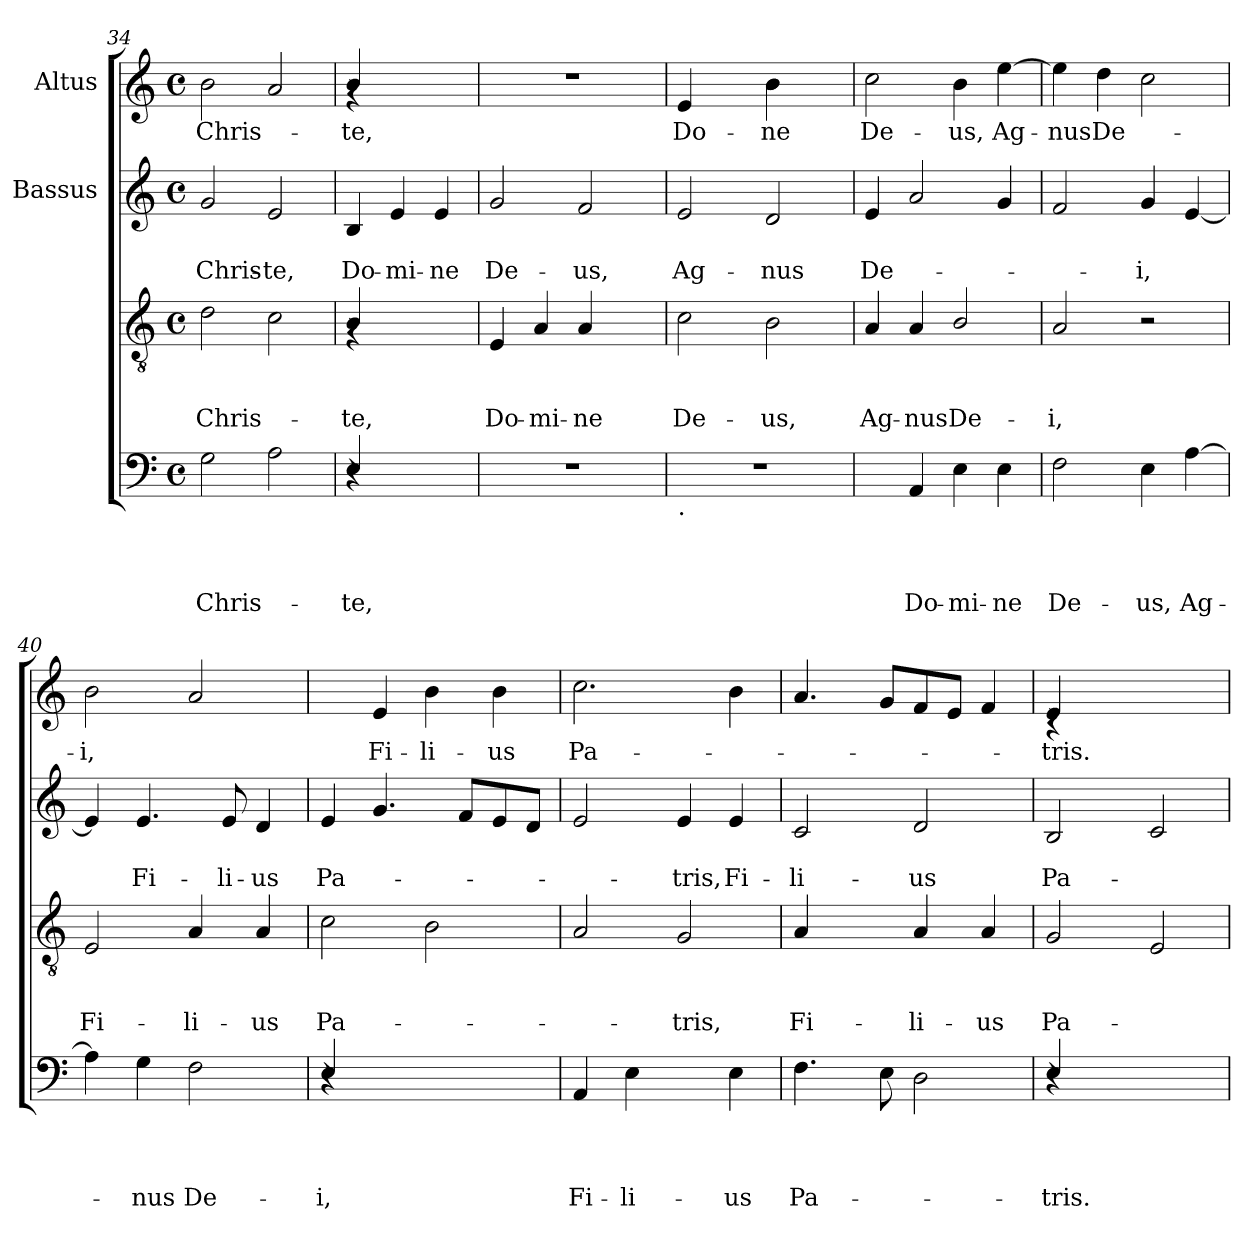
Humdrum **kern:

**kern	**text	**text	**text	**text	**kern	**text	**text	**text	**kern	**text	**text	**kern	**text
*part4	*part4	*part4	*part4	*part4	*part3	*part3	*part3	*part3	*part2	*part2	*part2	*part1	*part1
*staff4	*staff4	*staff4	*staff4	*staff4	*staff3	*staff3	*staff3	*staff3	*staff2	*staff2	*staff2	*staff1	*staff1
*	*	*	*	*	*	*	*	*	*I"Bassus	*	*	*I"Altus	*
*clefF4	*	*	*	*	*clefGv2	*	*	*	*clefG2	*	*	*clefG2	*
*k[]	*	*	*	*	*k[]	*	*	*	*k[]	*	*	*k[]	*
*C:	*	*	*	*	*C:	*	*	*	*C:	*	*	*C:	*
*M4/4	*	*	*	*	*M4/4	*	*	*	*M4/4	*	*	*M4/4	*
*met(c)	*	*	*	*	*met(c)	*	*	*	*met(c)	*	*	*met(c)	*
=34	=34	=34	=34	=34	=34	=34	=34	=34	=34	=34	=34	=34	=34
!	!	!	!	!LO:LY:b	!	!	!	!LO:LY:b	!	!	!LO:LY:b	!	!LO:LY:b
2G\	.	.	.	Chris-	2d\	.	.	Chris-	2g/	.	Chris-	2b\	Chris-
!	!	!	!	!	!	!	!	!	!	!	!LO:LY:b	!	!
2A\	.	.	.	.	2c\	.	.	.	2e/	.	-te,	2a/	.
=35	=35	=35	=35	=35	=35	=35	=35	=35	=35	=35	=35	=35	=35
!LO:N:head=solid	!	!	!	!LO:LY:b	!LO:N:head=solid	!	!	!LO:LY:b	!	!	!LO:LY:b	!LO:N:head=solid	!LO:LY:b
*^	*	*	*	*	*^	*	*	*	*	*	*	*^	*
4E/	4rC	.	.	.	-te,	4B/	4rG	.	.	-te,	4B/	.	Do-	4b/	4rg	-te,
!	!	!	!	!	!	!	!	!	!	!	!	!	!LO:LY:b	!	!	!
2ryy	2ryy	.	.	.	.	2ryy	2ryy	.	.	.	4e/	.	-mi-	2ryy	2ryy	.
!	!	!	!	!	!	!	!	!	!	!	!	!	!LO:LY:b	!	!	!
.	.	.	.	.	.	.	.	.	.	.	4e/	.	-ne	.	.	.
*v	*v	*	*	*	*	*	*	*	*	*	*	*	*	*v	*v	*
*	*	*	*	*	*v	*v	*	*	*	*	*	*	*	*
=36	=36	=36	=36	=36	=36	=36	=36	=36	=36	=36	=36	=36	=36
!	!	!	!	!	!	!	!	!LO:LY:b	!	!	!LO:LY:b	!	!
1r	.	.	.	.	4E/	.	.	Do-	2g/	.	De-	1r	.
!	!	!	!	!	!	!	!	!LO:LY:b	!	!	!	!	!
.	.	.	.	.	4A/	.	.	-mi-	.	.	.	.	.
!	!	!	!	!	!	!	!	!LO:LY:b	!	!	!LO:LY:b	!	!
.	.	.	.	.	4A/	.	.	-ne	2f/	.	-us,	.	.
.	.	.	.	.	4ryy	.	.	.	.	.	.	.	.
!!LO:LB:g=z
=37	=37	=37	=37	=37	=37	=37	=37	=37	=37	=37	=37	=37	=37
!LO:TX:b:t=.	!	!	!	!	!	!	!	!	!	!	!	!	!
!	!	!	!	!	!	!	!	!LO:LY:b	!	!	!LO:LY:b	!	!LO:LY:b
*	*	*	*	*	*	*	*	*	*	*	*	*^	*
1r	.	.	.	.	2c\	.	.	De-	2e/	.	Ag-	4e/	2ryy	Do-
.	.	.	.	.	.	.	.	.	.	.	.	4ryy	.	.
!	!	!	!	!	!	!	!	!LO:LY:b	!	!	!LO:LY:b	!	!	!LO:LY:b
!	!	!	!	!	!	!	!	!	!	!	!	!	!	!LO:LY:b
.	.	.	.	.	2B\	.	.	-us,	2d/	.	-nus	4b\	4b\	-ne
.	.	.	.	.	.	.	.	.	.	.	.	4ryy	4ryy	.
=38	=38	=38	=38	=38	=38	=38	=38	=38	=38	=38	=38	=38	=38	=38
!	!	!	!	!	!	!	!	!LO:LY:b	!	!	!LO:LY:b	!	!	!LO:LY:b
*	*	*	*	*	*	*	*	*	*	*	*	*v	*v	*
4ryy	.	.	.	.	4A/	.	.	Ag-	4e/	.	De-	2cc\	De-
!	!	!	!	!LO:LY:b	!	!	!	!LO:LY:b	!	!	!	!	!
4AA/	.	.	.	Do-	4A/	.	.	-nus	2a/	.	.	.	.
!	!	!	!	!LO:LY:b	!	!	!	!LO:LY:b	!	!	!	!	!LO:LY:b
4E\	.	.	.	-mi-	2B/	.	.	De-	.	.	.	4b\	-us,
!	!	!	!	!LO:LY:b	!	!	!	!	!	!	!	!	!LO:LY:b
4E\	.	.	.	-ne	.	.	.	.	4g/	.	.	[>4ee\	Ag-
=39	=39	=39	=39	=39	=39	=39	=39	=39	=39	=39	=39	=39	=39
!	!	!	!	!LO:LY:b	!	!	!	!LO:LY:b	!	!	!	!	!LO:LY:b
2F\	.	.	.	De-	2A/	.	.	-i,	2f/	.	.	4ee\]	-nus
!	!	!	!	!	!	!	!	!	!	!	!	!	!LO:LY:b
.	.	.	.	.	.	.	.	.	.	.	.	4dd\	De-
!	!	!	!	!LO:LY:b	!	!	!	!	!	!	!LO:LY:b	!	!
4E\	.	.	.	-us,	2r	.	.	.	4g/	.	-i,	2cc\	.
!	!	!	!	!LO:LY:b	!	!	!	!	!	!	!	!	!
[>4A\	.	.	.	Ag-	.	.	.	.	[<4e/	.	.	.	.
=40	=40	=40	=40	=40	=40	=40	=40	=40	=40	=40	=40	=40	=40
!	!	!	!	!	!	!	!	!LO:LY:b	!	!	!	!	!LO:LY:b
4A\]	.	.	.	.	2E/	.	.	Fi-	4e/]	.	.	2b\	-i,
!	!	!	!	!LO:LY:b	!	!	!	!	!	!	!LO:LY:b	!	!
4G\	.	.	.	-nus	.	.	.	.	4.e/	.	Fi-	.	.
!	!	!	!	!LO:LY:b	!	!	!	!LO:LY:b	!	!	!	!	!
2F\	.	.	.	De-	4A/	.	.	-li-	.	.	.	2a/	.
!	!	!	!	!	!	!	!	!	!	!	!LO:LY:b	!	!
.	.	.	.	.	.	.	.	.	8e/	.	-li-	.	.
!	!	!	!	!	!	!	!	!LO:LY:b	!	!	!LO:LY:b	!	!
.	.	.	.	.	4A/	.	.	-us	4d/	.	-us	.	.
!!LO:LB:g=z
=41	=41	=41	=41	=41	=41	=41	=41	=41	=41	=41	=41	=41	=41
!LO:TX:b:t=.	!	!	!	!	!	!	!	!	!	!	!	!	!
!LO:N:head=solid	!	!	!	!LO:LY:b	!	!	!	!LO:LY:b	!	!	!LO:LY:b	!	!
*^	*	*	*	*	*	*	*	*	*	*	*	*	*
4E/	4rC	.	.	.	-i,	2c\	.	.	Pa-	4e/	.	Pa-	4ryy	.
!	!	!	!	!	!	!	!	!	!	!	!	!	!	!LO:LY:b
2.ryy	2.ryy	.	.	.	.	.	.	.	.	4.g/	.	.	4e/	Fi-
!	!	!	!	!	!	!	!	!	!	!	!	!	!	!LO:LY:b
.	.	.	.	.	.	2B\	.	.	.	.	.	.	4b\	-li-
.	.	.	.	.	.	.	.	.	.	8f/L	.	.	.	.
!	!	!	!	!	!	!	!	!	!	!	!	!	!	!LO:LY:b
.	.	.	.	.	.	.	.	.	.	8e/	.	.	4b\	-us
.	.	.	.	.	.	.	.	.	.	8d/J	.	.	.	.
*v	*v	*	*	*	*	*	*	*	*	*	*	*	*	*
=42	=42	=42	=42	=42	=42	=42	=42	=42	=42	=42	=42	=42	=42
!	!	!	!	!LO:LY:b	!	!	!	!	!	!	!	!	!LO:LY:b
4AA/	.	.	.	Fi-	2A/	.	.	.	2e/	.	.	2.cc\	Pa-
!	!	!	!	!LO:LY:b	!	!	!	!	!	!	!	!	!
4E\	.	.	.	-li-	.	.	.	.	.	.	.	.	.
!	!	!	!	!	!	!	!	!LO:LY:b	!	!	!LO:LY:b	!	!
4ryy	.	.	.	.	2G/	.	.	-tris,	4e/	.	-tris,	.	.
!	!	!	!	!LO:LY:b	!	!	!	!	!	!	!LO:LY:b	!	!
4E\	.	.	.	-us	.	.	.	.	4e/	.	Fi-	4b\	.
=43	=43	=43	=43	=43	=43	=43	=43	=43	=43	=43	=43	=43	=43
!	!	!	!	!LO:LY:b	!	!	!	!LO:LY:b	!	!	!LO:LY:b	!	!
4.F\	.	.	.	Pa-	4A/	.	.	Fi-	2c/	.	-li-	4.a/	.
.	.	.	.	.	4ryy	.	.	.	.	.	.	.	.
8E\	.	.	.	.	.	.	.	.	.	.	.	8g/L	.
!	!	!	!	!	!	!	!	!LO:LY:b	!	!	!LO:LY:b	!	!
2D\	.	.	.	.	4A/	.	.	-li-	2d/	.	-us	8f/	.
.	.	.	.	.	.	.	.	.	.	.	.	8e/J	.
!	!	!	!	!	!	!	!	!LO:LY:b	!	!	!	!	!
.	.	.	.	.	4A/	.	.	-us	.	.	.	4f/	.
=44	=44	=44	=44	=44	=44	=44	=44	=44	=44	=44	=44	=44	=44
!LO:N:head=solid	!	!	!	!LO:LY:b	!	!	!	!LO:LY:b	!	!	!LO:LY:b	!LO:N:head=solid	!LO:LY:b
*^	*	*	*	*	*	*	*	*	*	*	*	*^	*
4E/	4rC	.	.	.	-tris.	2G/	.	.	Pa-	2B/	.	Pa-	4e/	4rc	-tris.
2.ryy	2.ryy	.	.	.	.	.	.	.	.	.	.	.	2.ryy	2.ryy	.
.	.	.	.	.	.	2E/	.	.	.	2c/	.	.	.	.	.
*v	*v	*	*	*	*	*	*	*	*	*	*	*	*v	*v	*
=	=	=	=	=	=	=	=	=	=	=	=	=	=
*-	*-	*-	*-	*-	*-	*-	*-	*-	*-	*-	*-	*-	*-
